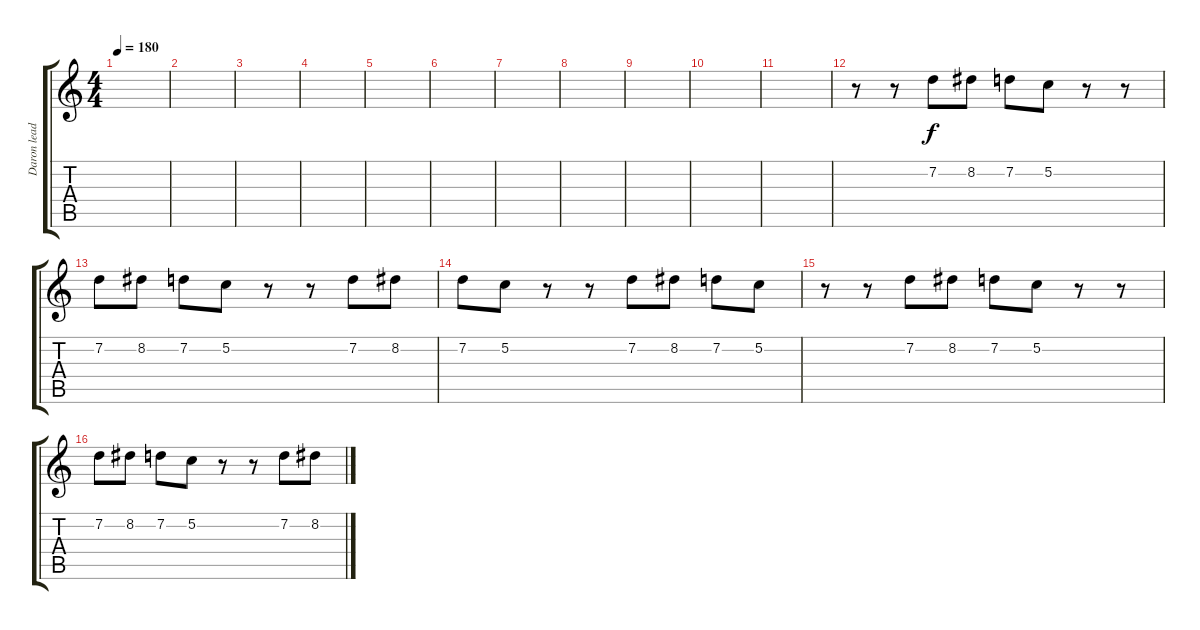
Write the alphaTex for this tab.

\track ("Daron lead" "Daron lead") {instrument distortionguitar}
\staff {score tabs}
\tuning (C4 G3 Eb3 Bb2 F2 C2) {hide}
\ts (4 4)
\tempo 180
\clef g2
\ks c
|
|
|
|
|
|
|
|
|
|
|
r.8 r.8 7.2.8 8.2.8 7.2.8 5.2.8 r.8 r.8 |
7.2.8 8.2.8 7.2.8 5.2.8 r.8 r.8 7.2.8 8.2.8 |
7.2.8 5.2.8 r.8 r.8 7.2.8 8.2.8 7.2.8 5.2.8 |
r.8 r.8 7.2.8 8.2.8 7.2.8 5.2.8 r.8 r.8 |
7.2.8 8.2.8 7.2.8 5.2.8 r.8 r.8 7.2.8 8.2.8
